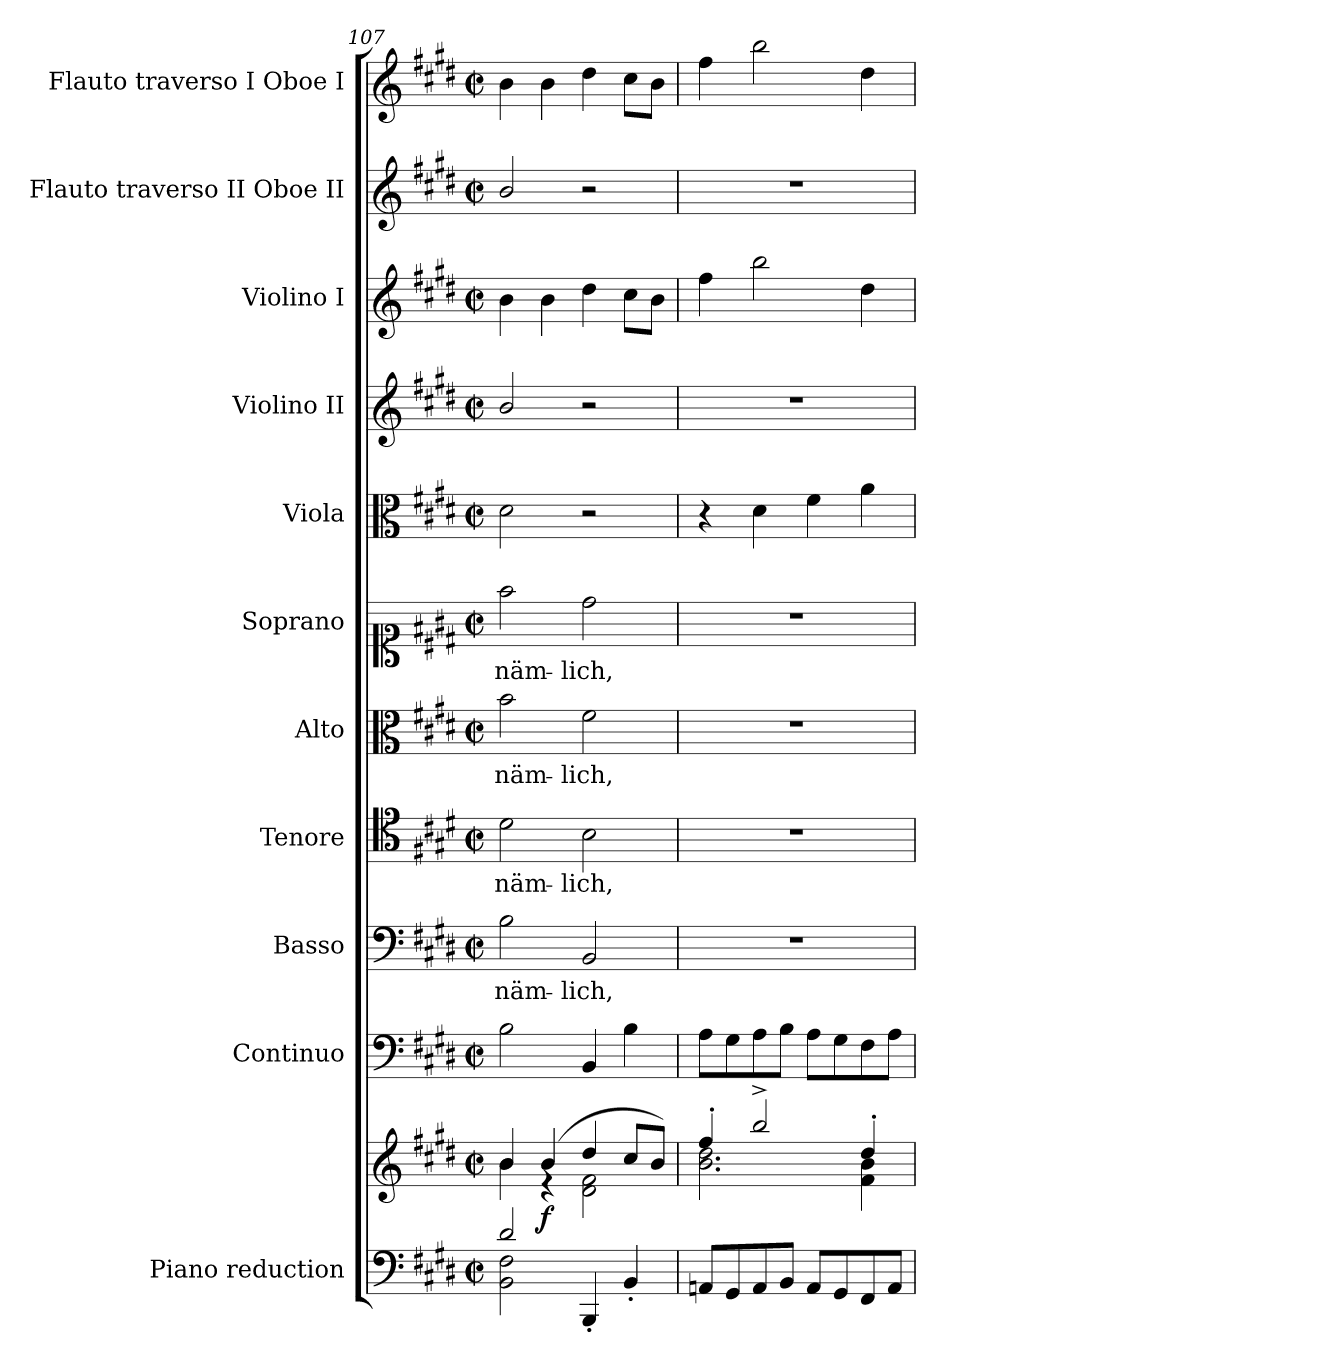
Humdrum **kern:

**kern	**kern	**dynam	**kern	**kern	**text	**kern	**text	**kern	**text	**kern	**text	**kern	**kern	**kern	**kern	**kern
*part11	*part11	*part11	*part10	*part9	*part9	*part8	*part8	*part7	*part7	*part6	*part6	*part5	*part4	*part3	*part2	*part1
*staff12	*staff11	*staff11/12	*staff10	*staff9	*staff9	*staff8	*staff8	*staff7	*staff7	*staff6	*staff6	*staff5	*staff4	*staff3	*staff2	*staff1
*I"Piano reduction	*	*	*I"Continuo	*I"Basso	*	*I"Tenore	*	*I"Alto	*	*I"Soprano	*	*I"Viola	*I"Violino II	*I"Violino I	*I"Flauto traverso II Oboe II	*I"Flauto traverso I Oboe I
*I'Pno	*	*	*	*	*	*	*	*	*	*	*	*	*	*	*I'Ob	*I'Ob
*clefF4	*clefG2	*	*clefF4	*clefF4	*	*clefC4	*	*clefC3	*	*clefC1	*	*clefC3	*clefG2	*clefG2	*clefG2	*clefG2
*k[f#c#g#d#]	*k[f#c#g#d#]	*	*k[f#c#g#d#]	*k[f#c#g#d#]	*	*k[f#c#g#d#]	*	*k[f#c#g#d#]	*	*k[f#c#g#d#]	*	*k[f#c#g#d#]	*k[f#c#g#d#]	*k[f#c#g#d#]	*k[f#c#g#d#]	*k[f#c#g#d#]
*M2/2	*M2/2	*	*M2/2	*M2/2	*	*M2/2	*	*M2/2	*	*M2/2	*	*M2/2	*M2/2	*M2/2	*M2/2	*M2/2
*met(c|)	*met(c|)	*	*met(c|)	*met(c|)	*	*met(c|)	*	*met(c|)	*	*met(c|)	*	*met(c|)	*met(c|)	*met(c|)	*met(c|)	*met(c|)
=107	=107	=107	=107	=107	=107	=107	=107	=107	=107	=107	=107	=107	=107	=107	=107	=107
*^	*^	*	*	*	*	*	*	*	*	*	*	*	*	*	*	*
!	!	!	!	!	!	!	!LO:LY:b	!	!LO:LY:b	!	!LO:LY:b	!	!LO:LY:b	!	!	!	!	!
2d#/	2BB\ 2F#\	4b/	4b\	.	2B\	2B\	näm-	2d#\	näm-	2b\	näm-	2ff#\	näm-	2d#\	2b/	4b\	2b/	4b\
!	!	!	!	!LO:DY:b	!	!	!	!	!	!	!	!	!	!	!	!	!	!
.	.	(>4b/	4re	f	.	.	.	.	.	.	.	.	.	.	.	4b\	.	4b\
!	!	!	!	!	!	!	!LO:LY:b	!	!LO:LY:b	!	!LO:LY:b	!	!LO:LY:b	!	!	!	!	!
4BBB'/	2ryy	4dd#/	2d#\ 2f#\	.	4BB/	2BB/	lich,	2B\	lich,	2f#\	lich,	2dd#\	lich,	2r	2r	4dd#\	2r	4dd#\
4BB'/	.	8cc#/L	.	.	4B\	.	.	.	.	.	.	.	.	.	.	8cc#\L	.	8cc#\L
.	.	8b/J)	.	.	.	.	.	.	.	.	.	.	.	.	.	8b\J	.	8b\J
*v	*v	*	*	*	*	*	*	*	*	*	*	*	*	*	*	*	*	*
=108	=108	=108	=108	=108	=108	=108	=108	=108	=108	=108	=108	=108	=108	=108	=108	=108	=108
8AAn/L	4ff#'/	2.b\ 2.dd#\	.	8A\L	1r	.	1r	.	1r	.	1r	.	4r	1r	4ff#\	1r	4ff#\
8GG#/	.	.	.	8G#\	.	.	.	.	.	.	.	.	.	.	.	.	.
8AA/	2bb^/	.	.	8A\	.	.	.	.	.	.	.	.	4d#\	.	2bb\	.	2bb\
8BB/J	.	.	.	8B\J	.	.	.	.	.	.	.	.	.	.	.	.	.
8AA/L	.	.	.	8A\L	.	.	.	.	.	.	.	.	4f#\	.	.	.	.
8GG#/	.	.	.	8G#\	.	.	.	.	.	.	.	.	.	.	.	.	.
8FF#/	4dd#'/	4f#\ 4b\	.	8F#\	.	.	.	.	.	.	.	.	4a\	.	4dd#\	.	4dd#\
8AA/J	.	.	.	8A\J	.	.	.	.	.	.	.	.	.	.	.	.	.
*	*v	*v	*	*	*	*	*	*	*	*	*	*	*	*	*	*	*
=	=	=	=	=	=	=	=	=	=	=	=	=	=	=	=	=
*-	*-	*-	*-	*-	*-	*-	*-	*-	*-	*-	*-	*-	*-	*-	*-	*-
